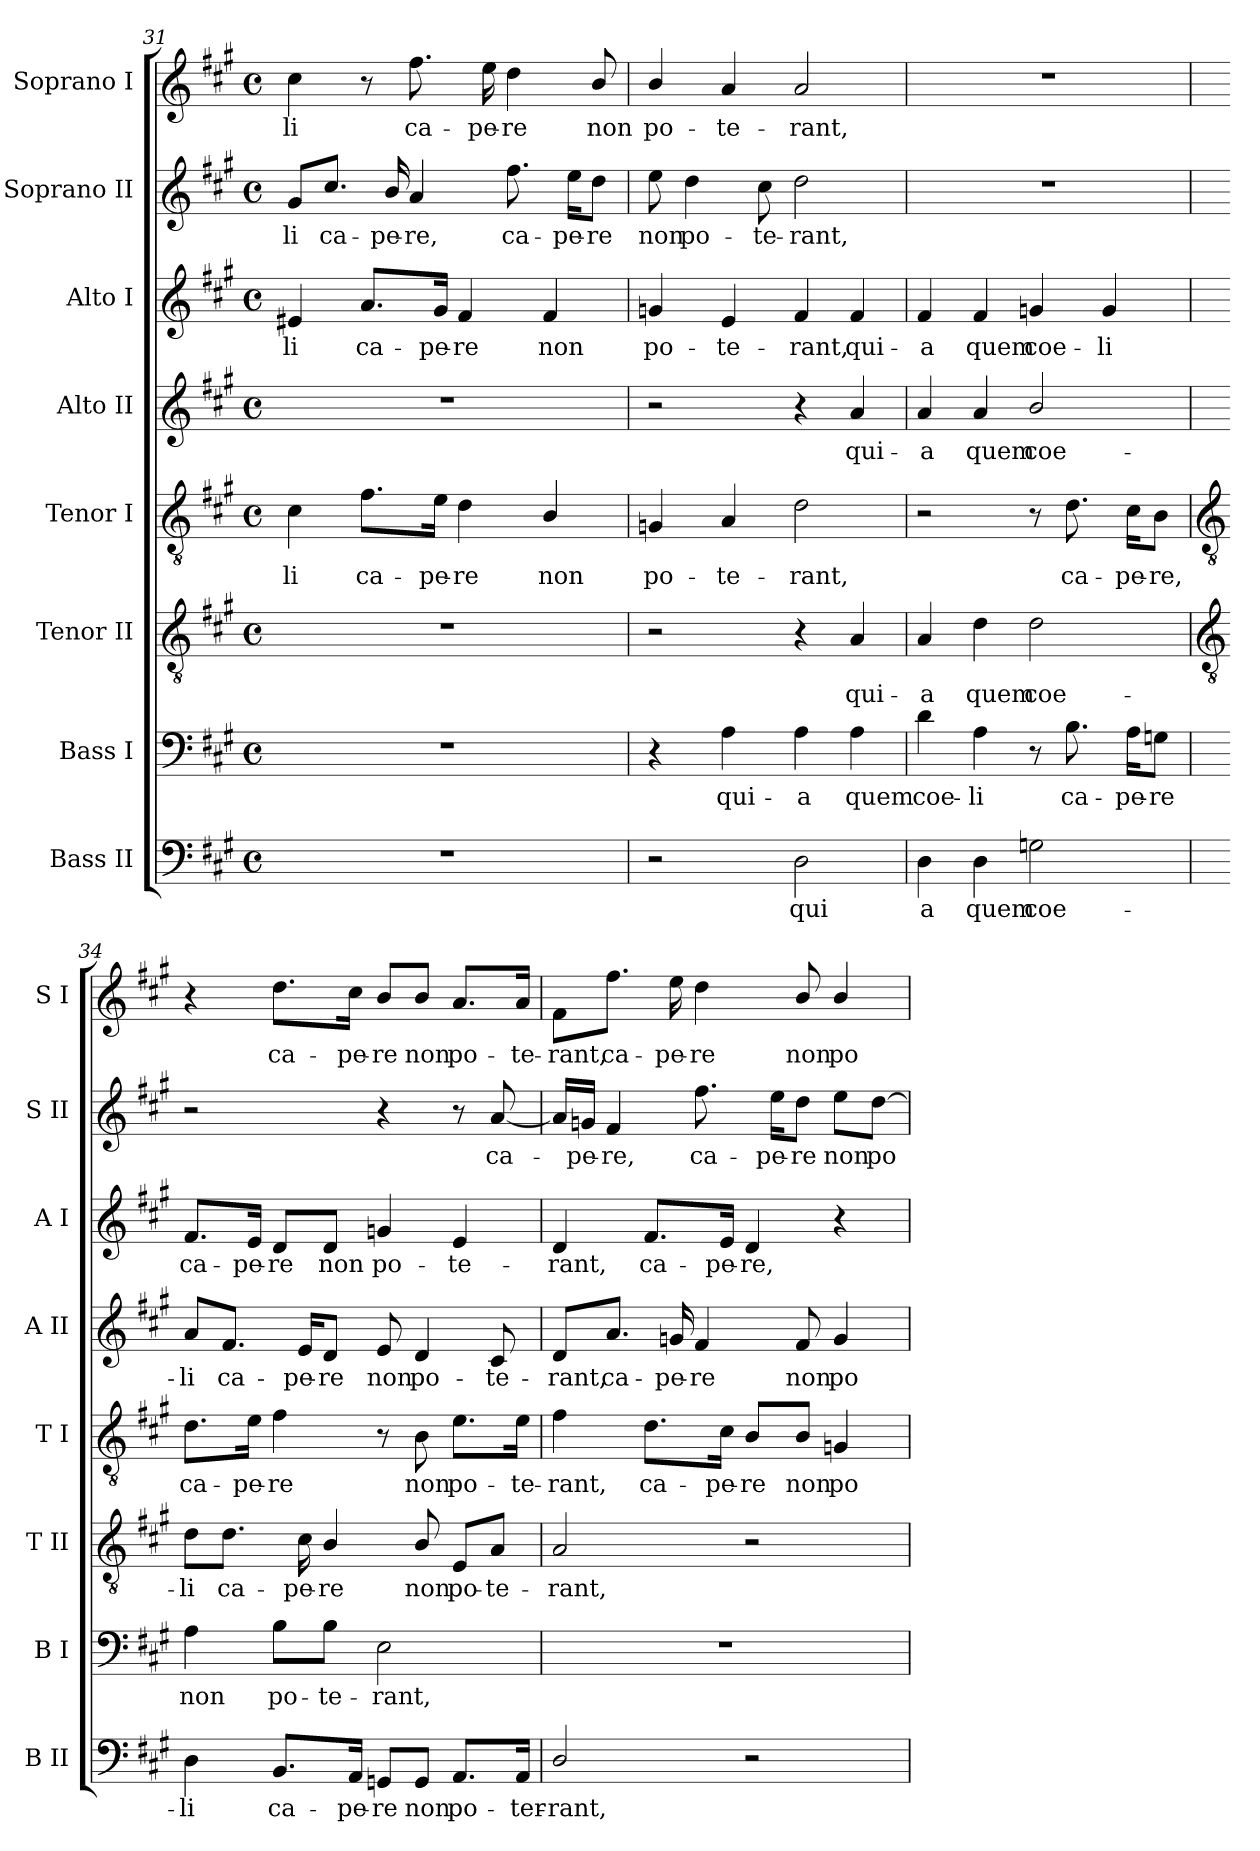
**kern	**text	**kern	**text	**kern	**text	**kern	**text	**kern	**text	**kern	**text	**kern	**text	**kern	**text
*part8	*part8	*part7	*part7	*part6	*part6	*part5	*part5	*part4	*part4	*part3	*part3	*part2	*part2	*part1	*part1
*staff8	*staff8	*staff7	*staff7	*staff6	*staff6	*staff5	*staff5	*staff4	*staff4	*staff3	*staff3	*staff2	*staff2	*staff1	*staff1
*I"Bass II	*	*I"Bass I	*	*I"Tenor II	*	*I"Tenor I	*	*I"Alto II	*	*I"Alto I	*	*I"Soprano II	*	*I"Soprano I	*
*I'B II	*	*I'B I	*	*I'T II	*	*I'T I	*	*I'A II	*	*I'A I	*	*I'S II	*	*I'S I	*
*clefF4	*	*clefF4	*	*clefGv2	*	*clefGv2	*	*clefG2	*	*clefG2	*	*clefG2	*	*clefG2	*
*k[f#c#g#]	*	*k[f#c#g#]	*	*k[f#c#g#]	*	*k[f#c#g#]	*	*k[f#c#g#]	*	*k[f#c#g#]	*	*k[f#c#g#]	*	*k[f#c#g#]	*
*A:	*	*A:	*	*A:	*	*A:	*	*A:	*	*A:	*	*A:	*	*A:	*
*M4/4	*	*M4/4	*	*M4/4	*	*M4/4	*	*M4/4	*	*M4/4	*	*M4/4	*	*M4/4	*
*met(c)	*	*met(c)	*	*met(c)	*	*met(c)	*	*met(c)	*	*met(c)	*	*met(c)	*	*met(c)	*
=31	=31	=31	=31	=31	=31	=31	=31	=31	=31	=31	=31	=31	=31	=31	=31
!	!	!	!	!	!	!	!LO:LY:b	!	!	!	!LO:LY:b	!	!LO:LY:b	!	!LO:LY:b
1r	.	1r	.	1r	.	4c#	-li	1r	.	4e#X	-li	8g#/L	-li	4cc#	-li
!	!	!	!	!	!	!	!	!	!	!	!	!	!LO:LY:b	!	!
.	.	.	.	.	.	.	.	.	.	.	.	8.cc#/J	ca-	.	.
!	!	!	!	!	!	!	!LO:LY:b	!	!	!	!LO:LY:b	!	!	!	!
.	.	.	.	.	.	8.f#\L	ca-	.	.	8.a/L	ca-	.	.	8r	.
!	!	!	!	!	!	!	!	!	!	!	!	!	!LO:LY:b	!	!
.	.	.	.	.	.	.	.	.	.	.	.	16b/	-pe-	.	.
!	!	!	!	!	!	!	!	!	!	!	!	!	!LO:LY:b	!	!LO:LY:b
.	.	.	.	.	.	.	.	.	.	.	.	4a	-re,	8.ff#	ca-
!	!	!	!	!	!	!	!LO:LY:b	!	!	!	!LO:LY:b	!	!	!	!
.	.	.	.	.	.	16e\Jk	-pe-	.	.	16g#/Jk	-pe-	.	.	.	.
!	!	!	!	!	!	!	!LO:LY:b	!	!	!	!LO:LY:b	!	!	!	!
.	.	.	.	.	.	4d	-re	.	.	4f#	-re	.	.	.	.
!	!	!	!	!	!	!	!	!	!	!	!	!	!	!	!LO:LY:b
.	.	.	.	.	.	.	.	.	.	.	.	.	.	16ee	-pe-
!	!	!	!	!	!	!	!	!	!	!	!	!	!LO:LY:b	!	!LO:LY:b
.	.	.	.	.	.	.	.	.	.	.	.	8.ff#	ca-	4dd	-re
!	!	!	!	!	!	!	!LO:LY:b	!	!	!	!LO:LY:b	!	!	!	!
.	.	.	.	.	.	4B/	non	.	.	4f#	non	.	.	.	.
!	!	!	!	!	!	!	!	!	!	!	!	!	!LO:LY:b	!	!
.	.	.	.	.	.	.	.	.	.	.	.	16ee\KL	-pe-	.	.
!	!	!	!	!	!	!	!	!	!	!	!	!	!LO:LY:b	!	!LO:LY:b
.	.	.	.	.	.	.	.	.	.	.	.	8dd\J	-re	8b/	non
=32	=32	=32	=32	=32	=32	=32	=32	=32	=32	=32	=32	=32	=32	=32	=32
!	!	!	!	!	!	!	!LO:LY:b	!	!	!	!LO:LY:b	!	!LO:LY:b	!	!LO:LY:b
2r	.	4r	.	2r	.	4Gn	po-	2r	.	4gn	po-	8ee	non	4b/	po-
!	!	!	!	!	!	!	!	!	!	!	!	!	!LO:LY:b	!	!
.	.	.	.	.	.	.	.	.	.	.	.	4dd	po-	.	.
!	!	!	!LO:LY:b	!	!	!	!LO:LY:b	!	!	!	!LO:LY:b	!	!	!	!LO:LY:b
.	.	4A	qui-	.	.	4A	-te-	.	.	4e	-te-	.	.	4a	-te-
!	!	!	!	!	!	!	!	!	!	!	!	!	!LO:LY:b	!	!
.	.	.	.	.	.	.	.	.	.	.	.	8cc#	-te-	.	.
!	!LO:LY:b	!	!LO:LY:b	!	!	!	!LO:LY:b	!	!	!	!LO:LY:b	!	!LO:LY:b	!	!LO:LY:b
2D	qui	4A	-a	4r	.	2d	-rant,	4r	.	4f#	-rant,	2dd	-rant,	2a	-rant,
!	!	!	!LO:LY:b	!	!LO:LY:b	!	!	!	!LO:LY:b	!	!LO:LY:b	!	!	!	!
.	.	4A	quem	4A	qui-	.	.	4a	qui-	4f#	qui-	.	.	.	.
=33	=33	=33	=33	=33	=33	=33	=33	=33	=33	=33	=33	=33	=33	=33	=33
!	!LO:LY:b	!	!LO:LY:b	!	!LO:LY:b	!	!	!	!LO:LY:b	!	!LO:LY:b	!	!	!	!
4D	a	4d	coe-	4A	-a	2r	.	4a	-a	4f#	-a	1r	.	1r	.
!	!LO:LY:b	!	!LO:LY:b	!	!LO:LY:b	!	!	!	!LO:LY:b	!	!LO:LY:b	!	!	!	!
4D	quem	4A	-li	4d	quem	.	.	4a	quem	4f#	quem	.	.	.	.
!	!LO:LY:b	!	!	!	!LO:LY:b	!	!	!	!LO:LY:b	!	!LO:LY:b	!	!	!	!
2Gn	coe-	8r	.	2d	coe-	8r	.	2b/	coe-	4gn	coe-	.	.	.	.
!	!	!	!LO:LY:b	!	!	!	!LO:LY:b	!	!	!	!	!	!	!	!
.	.	8.B	ca-	.	.	8.d	ca-	.	.	.	.	.	.	.	.
!	!	!	!	!	!	!	!	!	!	!	!LO:LY:b	!	!	!	!
.	.	.	.	.	.	.	.	.	.	4g	-li	.	.	.	.
!	!	!	!LO:LY:b	!	!	!	!LO:LY:b	!	!	!	!	!	!	!	!
.	.	16A\KL	-pe-	.	.	16c#\KL	-pe-	.	.	.	.	.	.	.	.
!	!	!	!LO:LY:b	!	!	!	!LO:LY:b	!	!	!	!	!	!	!	!
.	.	8Gn\J	-re	.	.	8B\J	-re,	.	.	.	.	.	.	.	.
!!LO:LB:g=z
=34	=34	=34	=34	=34	=34	=34	=34	=34	=34	=34	=34	=34	=34	=34	=34
*	*	*	*	*clefGv2	*	*clefGv2	*	*	*	*	*	*	*	*	*
!	!LO:LY:b	!	!LO:LY:b	!	!LO:LY:b	!	!LO:LY:b	!	!LO:LY:b	!	!LO:LY:b	!	!	!	!
4D	-li	4A	non	8d\L	-li	8.d\L	ca-	8a/L	-li	8.f#/L	ca-	2r	.	4r	.
!	!	!	!	!	!LO:LY:b	!	!	!	!LO:LY:b	!	!	!	!	!	!
.	.	.	.	8.d\J	ca-	.	.	8.f#/J	ca-	.	.	.	.	.	.
!	!	!	!	!	!	!	!LO:LY:b	!	!	!	!LO:LY:b	!	!	!	!
.	.	.	.	.	.	16e\Jk	-pe-	.	.	16e/Jk	-pe-	.	.	.	.
!	!LO:LY:b	!	!LO:LY:b	!	!	!	!LO:LY:b	!	!	!	!LO:LY:b	!	!	!	!LO:LY:b
8.BB/L	ca-	8B\L	po-	.	.	4f#	-re	.	.	8d/L	-re	.	.	8.dd\L	ca-
!	!	!	!	!	!LO:LY:b	!	!	!	!LO:LY:b	!	!	!	!	!	!
.	.	.	.	16c#	-pe-	.	.	16e/KL	-pe-	.	.	.	.	.	.
!	!	!	!LO:LY:b	!	!LO:LY:b	!	!	!	!LO:LY:b	!	!LO:LY:b	!	!	!	!
.	.	8B\J	-te-	4B/	-re	.	.	8d/J	-re	8d/J	non	.	.	.	.
!	!LO:LY:b	!	!	!	!	!	!	!	!	!	!	!	!	!	!LO:LY:b
16AA/Jk	-pe-	.	.	.	.	.	.	.	.	.	.	.	.	16cc#\Jk	-pe-
!	!LO:LY:b	!	!LO:LY:b	!	!	!	!	!	!LO:LY:b	!	!LO:LY:b	!	!	!	!LO:LY:b
8GGn/L	-re	2E	-rant,	.	.	8r	.	8e	non	4gn	po-	4r	.	8b/L	-re
!	!LO:LY:b	!	!	!	!LO:LY:b	!	!LO:LY:b	!	!LO:LY:b	!	!	!	!	!	!LO:LY:b
8GG/J	non	.	.	8B/	non	8B	non	4d	po-	.	.	.	.	8b/J	non
!	!LO:LY:b	!	!	!	!LO:LY:b	!	!LO:LY:b	!	!	!	!LO:LY:b	!	!	!	!LO:LY:b
8.AA/L	po-	.	.	8E/L	po-	8.e\L	po-	.	.	4e	-te-	8r	.	8.a/L	po-
!	!	!	!	!	!LO:LY:b	!	!	!	!LO:LY:b	!	!	!	!LO:LY:b	!	!
.	.	.	.	8A/J	-te-	.	.	8c#	-te-	.	.	[8a	ca-	.	.
!	!LO:LY:b	!	!	!	!	!	!LO:LY:b	!	!	!	!	!	!	!	!LO:LY:b
16AA/Jk	-ter-	.	.	.	.	16e\Jk	-te-	.	.	.	.	.	.	16a/Jk	-te-
=35	=35	=35	=35	=35	=35	=35	=35	=35	=35	=35	=35	=35	=35	=35	=35
!	!LO:LY:b	!	!	!	!LO:LY:b	!	!LO:LY:b	!	!LO:LY:b	!	!LO:LY:b	!	!	!	!LO:LY:b
2D/	-rant,	1r	.	2A	-rant,	4f#	-rant,	8d/L	-rant,	4d	-rant,	16a/LL]	.	8f#\L	-rant,
!	!	!	!	!	!	!	!	!	!	!	!	!	!LO:LY:b	!	!
.	.	.	.	.	.	.	.	.	.	.	.	16gn/JJ	pe-	.	.
!	!	!	!	!	!	!	!	!	!LO:LY:b	!	!	!	!LO:LY:b	!	!LO:LY:b
.	.	.	.	.	.	.	.	8.a/J	ca-	.	.	4f#	-re,	8.ff#\J	ca-
!	!	!	!	!	!	!	!LO:LY:b	!	!	!	!LO:LY:b	!	!	!	!
.	.	.	.	.	.	8.d\L	ca-	.	.	8.f#/L	ca-	.	.	.	.
!	!	!	!	!	!	!	!	!	!LO:LY:b	!	!	!	!	!	!LO:LY:b
.	.	.	.	.	.	.	.	16gn	-pe-	.	.	.	.	16ee	-pe-
!	!	!	!	!	!	!	!	!	!LO:LY:b	!	!	!	!LO:LY:b	!	!LO:LY:b
.	.	.	.	.	.	.	.	4f#	-re	.	.	8.ff#	ca-	4dd	-re
!	!	!	!	!	!	!	!LO:LY:b	!	!	!	!LO:LY:b	!	!	!	!
.	.	.	.	.	.	16c#\Jk	-pe-	.	.	16e/Jk	-pe-	.	.	.	.
!	!	!	!	!	!	!	!LO:LY:b	!	!	!	!LO:LY:b	!	!	!	!
2r	.	.	.	2r	.	8B/L	-re	.	.	4d	-re,	.	.	.	.
!	!	!	!	!	!	!	!	!	!	!	!	!	!LO:LY:b	!	!
.	.	.	.	.	.	.	.	.	.	.	.	16ee\KL	-pe-	.	.
!	!	!	!	!	!	!	!LO:LY:b	!	!LO:LY:b	!	!	!	!LO:LY:b	!	!LO:LY:b
.	.	.	.	.	.	8B/J	non	8f#	non	.	.	8dd\J	-re	8b/	non
!	!	!	!	!	!	!	!LO:LY:b	!	!LO:LY:b	!	!	!	!LO:LY:b	!	!LO:LY:b
.	.	.	.	.	.	4Gn	po-	4g	po-	4r	.	8ee\L	non	4b/	po-
!	!	!	!	!	!	!	!	!	!	!	!	!	!LO:LY:b	!	!
.	.	.	.	.	.	.	.	.	.	.	.	[8dd\J	po-	.	.
=	=	=	=	=	=	=	=	=	=	=	=	=	=	=	=
*-	*-	*-	*-	*-	*-	*-	*-	*-	*-	*-	*-	*-	*-	*-	*-
